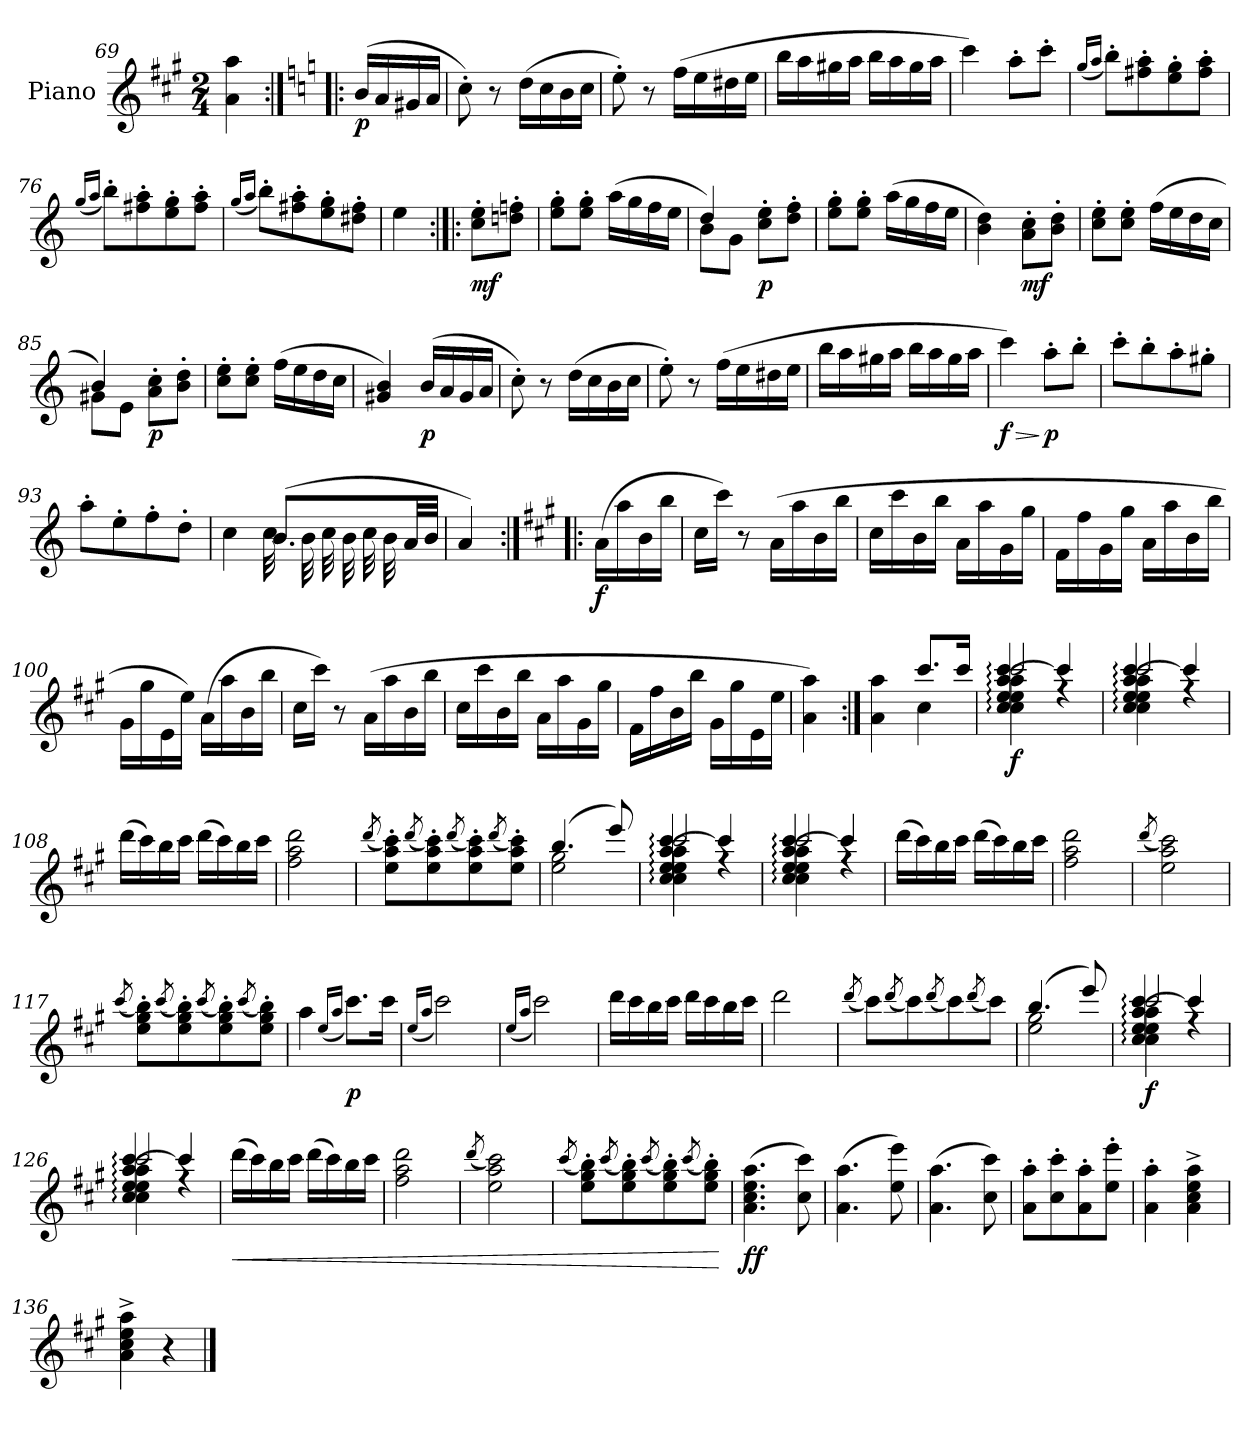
**kern	**dynam
*part1	*part1
*staff1	*staff1
*I"Piano	*
*I'Pno	*
*clefG2	*
*k[f#c#g#]	*
*M2/4	*
=69	=69
4a\ 4aa\	.
=70:|!|:	=70:|!|:
*k[]	*
!	!LO:DY:b
(16b/LL	p
16a/	.
16g#X/	.
16a/JJ	.
=71	=71
8cc'\)	.
8r	.
(16dd\LL	.
16cc\	.
16b\	.
16cc\JJ	.
=72	=72
8ee'\)	.
8r	.
(16ff\LL	.
16ee\	.
16dd#X\	.
16ee\JJ	.
!!LO:LB:g=z
=73	=73
16bb\LL	.
16aa\	.
16gg#X\	.
16aa\JJ	.
16bb\LL	.
16aa\	.
16gg#\	.
16aa\JJ	.
=74	=74
4ccc\)	.
8aa'\L	.
8ccc'\J	.
=75	=75
(16qgg/LL	.
16qaa/JJ	.
8bb'\L)	.
8ff#X\' 8aa\'	.
8ee\' 8gg\'	.
8ff#\' 8aa\'J	.
=76	=76
(16qgg/LL	.
16qaa/JJ	.
8bb'\L)	.
8ff#X\' 8aa\'	.
8ee\' 8gg\'	.
8ff#\' 8aa\'J	.
=77	=77
(16qgg/LL	.
16qaa/JJ	.
8bb'\L)	.
8ff#X\' 8aa\'	.
8ee\' 8gg\'	.
8dd#X\' 8ff#\'J	.
=78	=78
4ee\	.
!!LO:LB:g=z
=79:|!|:	=79:|!|:
!	!LO:DY:b
8cc\' 8ee\'L	mf
8ddn\' 8ffn\'J	.
=80	=80
8ee\' 8gg\'L	.
8ee\' 8gg\'J	.
(16aa\LL	.
16gg\	.
16ff\	.
16ee\JJ	.
=81	=81
*^	*
4dd/)	8b\L	.
.	8g\J	.
!	!	!LO:DY:b
8cc\' 8ee\'L	4ryy	p
8dd\' 8ff\'J	.	.
*v	*v	*
=82	=82
8ee\' 8gg\'L	.
8ee\' 8gg\'J	.
(16aa\LL	.
16gg\	.
16ff\	.
16ee\JJ	.
=83	=83
4b\ 4dd\)	.
!	!LO:DY:b
8a\' 8cc\'L	mf
8b\' 8dd\'J	.
=84	=84
8cc\' 8ee\'L	.
8cc\' 8ee\'J	.
(16ff\LL	.
16ee\	.
16dd\	.
16cc\JJ	.
=85	=85
*^	*
4b/)	8g#X\L	.
.	8e\J	.
!	!	!LO:DY:b
8a\' 8cc\'L	4ryy	p
8b\' 8dd\'J	.	.
*v	*v	*
!!LO:PB:g=z
=86	=86
8cc\' 8ee\'L	.
8cc\' 8ee\'J	.
(16ff\LL	.
16ee\	.
16dd\	.
16cc\JJ	.
=87	=87
4g#X/ 4b/)	.
!	!LO:DY:b
(16b/LL	p
16a/	.
16g#/	.
16a/JJ	.
=88	=88
8cc'\)	.
8r	.
(16dd\LL	.
16cc\	.
16b\	.
16cc\JJ	.
=89	=89
8ee'\)	.
8r	.
(16ff\LL	.
16ee\	.
16dd#X\	.
16ee\JJ	.
=90	=90
!	!LO:DY:b
16bb\LL	other-dynamics
16aa\	.
16gg#X\	.
16aa\JJ	.
16bb\LL	.
16aa\	.
16gg#\	.
16aa\JJ	.
!!LO:LB:g=z
=91	=91
!	!LO:HP:b
!	!LO:DY:n=1:b
4ccc\)	> f
!	!LO:DY:n=2:b
8aa'\L	] p
8bb'\J	.
=92	=92
8ccc'\L	.
8bb'\	.
8aa'\	.
8gg#X'\J	.
=93	=93
8aa'\L	.
8ee'\	.
8ff'\	.
8dd'\J	.
=94	=94
*^	*
4cc\	4ryy	.
(8.b/L	32cc	.
.	32b	.
.	32cc	.
.	32b	.
.	32cc	.
.	32b	.
32a/LL	16ryy	.
32b/JJJ	.	.
*v	*v	*
=95	=95
4a/)	.
=96:|!|:	=96:|!|:
*k[f#c#g#]	*
!	!LO:DY:b
(16a\LL	f
16aa\	.
16b\	.
16bb\JJ	.
!!LO:LB:g=z
=97	=97
16cc#\LL	.
16ccc#\JJ)	.
8r	.
(16a\LL	.
16aa\	.
16b\	.
16bb\JJ	.
=98	=98
16cc#\LL	.
16ccc#\	.
16b\	.
16bb\JJ	.
16a\LL	.
16aa\	.
16g#\	.
16gg#\JJ	.
=99	=99
16f#\LL	.
16ff#\	.
16g#\	.
16gg#\JJ	.
16a\LL	.
16aa\	.
16b\	.
16bb\JJ	.
!!LO:LB:g=z
=100	=100
16g#\LL	.
16gg#\	.
16e\	.
16ee\JJ)	.
(16a\LL	.
16aa\	.
16b\	.
16bb\JJ	.
=101	=101
16cc#\LL	.
16ccc#\JJ)	.
8r	.
(16a\LL	.
16aa\	.
16b\	.
16bb\JJ	.
=102	=102
16cc#\LL	.
16ccc#\	.
16b\	.
16bb\JJ	.
16a\LL	.
16aa\	.
16g#\	.
16gg#\JJ	.
!!LO:LB:g=z
=103	=103
16f#\LL	.
16ff#\	.
16b\	.
16bb\JJ	.
16g#\LL	.
16gg#\	.
16e\	.
16ee\JJ	.
=104	=104
4a\ 4aa\)	.
=105:|!	=105:|!
*^	*
4a\ 4aa\	4ryy	.
4cc#\	8.ccc#/L	.
.	16ccc#/Jk	.
=106	=106	=106
*	*^	*
!	!	!	!LO:DY:b
2ccc#::/	4cc#\:: 4ee\:: 4aa\::	4cc#:: 4ee:: 4aa:: [4ccc#::	f
.	4rff	4ccc#]	.
=107	=107	=107	=107
2ccc#::/	4cc#\:: 4ee\:: 4aa\::	4cc#:: 4ee:: 4aa:: [4ccc#::	.
.	4rff	4ccc#]	.
*v	*v	*v	*
!!LO:LB:g=z
=108	=108
(16ddd\LL	.
16ccc#\)	.
16bb\	.
16ccc#\JJ	.
(16ddd\LL	.
16ccc#\)	.
16bb\	.
16ccc#\JJ	.
=109	=109
2ff#\ 2aa\ 2ddd\	.
=110	=110
(8qddd/	.
8ee\' 8aa\' 8ccc#\'L)	.
(8qddd/	.
8ee\' 8aa\' 8ccc#\')	.
(8qddd/	.
8ee\' 8aa\' 8ccc#\')	.
(8qddd/	.
8ee\' 8aa\' 8ccc#\'J)	.
=111	=111
*^	*
(4.bb/	2ee\ 2gg#\	.
8eee/)	.	.
!!LO:PB:g=z	!!
=112	=112	=112
*	*^	*
2ccc#::/	4cc#\:: 4ee\:: 4aa\::	4cc#:: 4ee:: 4aa:: [4ccc#::	.
.	4rff	4ccc#]	.
=113	=113	=113	=113
2ccc#::/	4cc#\:: 4ee\:: 4aa\::	4cc#:: 4ee:: 4aa:: [4ccc#::	.
.	4rff	4ccc#]	.
*v	*v	*v	*
=114	=114
(16ddd\LL	.
16ccc#\)	.
16bb\	.
16ccc#\JJ	.
(16ddd\LL	.
16ccc#\)	.
16bb\	.
16ccc#\JJ	.
=115	=115
2ff#\ 2aa\ 2ddd\	.
!!LO:LB:g=z
=116	=116
(8qddd/	.
2ee\ 2aa\ 2ccc#\)	.
=117	=117
(8qccc#/	.
8ee\' 8gg#\' 8bb\'L)	.
(8qccc#/	.
8ee\' 8gg#\' 8bb\')	.
(8qccc#/	.
8ee\' 8gg#\' 8bb\')	.
(8qccc#/	.
8ee\' 8gg#\' 8bb\'J)	.
=118	=118
4aa\	.
(16qee/LL	.
16qaa/JJ	.
!	!LO:DY:b
8.ccc#\L)	p
16ccc#\Jk	.
=119	=119
(16qee/LL	.
16qaa/JJ	.
2ccc#\)	.
!!LO:LB:g=z
=120	=120
(16qee/LL	.
16qaa/JJ	.
2ccc#\)	.
=121	=121
16ddd\LL	.
16ccc#\	.
16bb\	.
16ccc#\JJ	.
16ddd\LL	.
16ccc#\	.
16bb\	.
16ccc#\JJ	.
=122	=122
2ddd\	.
=123	=123
(8qddd/	.
8ccc#\L)	.
(8qddd/	.
8ccc#\)	.
(8qddd/	.
8ccc#\)	.
(8qddd/	.
8ccc#\J)	.
!!LO:LB:g=z
=124	=124
*^	*
(4.bb/	2ee\ 2gg#\	.
8eee/)	.	.
=125	=125	=125
*	*^	*
!	!	!	!LO:DY:b
2ccc#::/	4cc#\:: 4ee\:: 4aa\::	4cc#:: 4ee:: 4aa:: [4ccc#::	f
.	4rff	4ccc#]	.
=126	=126	=126	=126
2ccc#::/	4cc#\:: 4ee\:: 4aa\::	4cc#:: 4ee:: 4aa:: [4ccc#::	.
.	4rff	4ccc#]	.
=127	=127	=127	=127
!	!	!	!LO:HP:b
*v	*v	*v	*
(16ddd\LL	<
16ccc#\)	.
16bb\	.
16ccc#\JJ	.
(16ddd\LL	.
16ccc#\)	.
16bb\	.
16ccc#\JJ	.
!!LO:LB:g=z
=128	=128
2ff#\ 2aa\ 2ddd\	.
=129	=129
(8qddd/	.
2ee\ 2aa\ 2ccc#\)	.
=130	=130
(8qccc#/	.
8ee\' 8gg#\' 8bb\'L)	.
(8qccc#/	.
8ee\' 8gg#\' 8bb\')	.
(8qccc#/	.
8ee\' 8gg#\' 8bb\')	.
(8qccc#/	.
8ee\' 8gg#\' 8bb\'J)	.
.	[
=131	=131
!	!LO:DY:b
(4.a\ 4.cc#\ 4.ee\ 4.aa\	ff
8cc#\ 8ccc#\)	.
=132	=132
(4.a\ 4.aa\	.
8ee\ 8eee\)	.
!!LO:LB:g=z
=133	=133
(4.a\ 4.aa\	.
8cc#\ 8ccc#\)	.
=134	=134
8a\' 8aa\'L	.
8cc#\' 8ccc#\'	.
8a\' 8aa\'	.
8ee\' 8eee\'J	.
=135	=135
4a\' 4aa\'	.
4a\^ 4cc#\^ 4ee\^ 4aa\^	.
=136	=136
4a\^ 4cc#\^ 4ee\^ 4aa\^	.
4r	.
==	==
*-	*-
